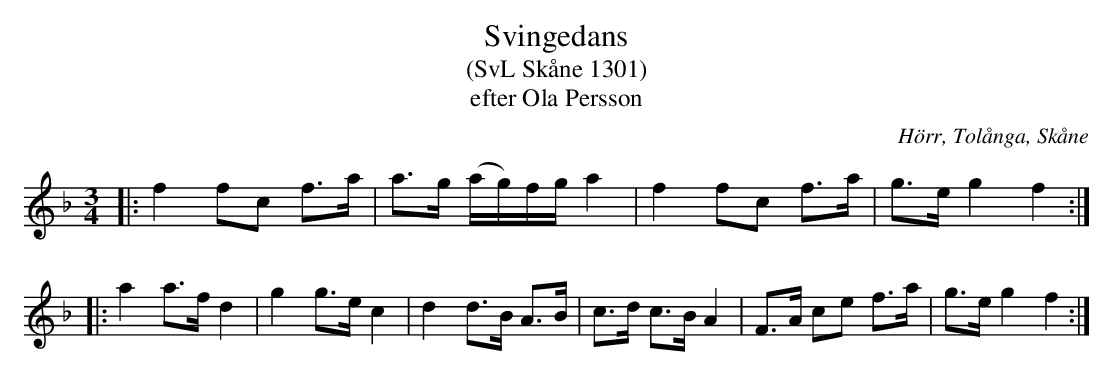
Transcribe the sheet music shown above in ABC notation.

X:1
T:Svingedans
T:(SvL Skåne 1301)
T:efter Ola Persson
O:Hörr, Tolånga, Skåne
M:3/4
L:1/8
K:F
|: f2 fc f>a | a>g (a/g/)f/g/ a2 | f2 fc f>a | g>e g2 f2 :|
|: a2 a>f d2 | g2 g>e c2 | d2 d>B A>B | c>d c>B A2 | F>A ce f>a | g>e g2 f2 :|
